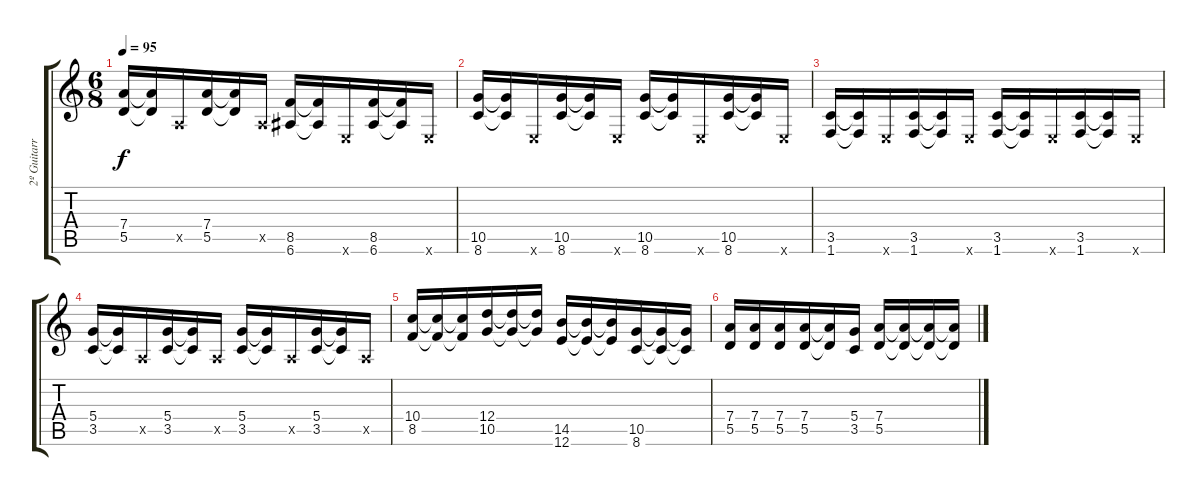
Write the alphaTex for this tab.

\track ("2º Guitarra" "2º Guitarr") {instrument distortionguitar}
\staff {score tabs}
\tuning (E4 B3 G3 D3 A2 E2) {hide}
\ts (6 8)
\tempo 95
\clef g2
\ks c
(7.4 5.5).16{dy f} (7.4{t} 5.5{t}).16 0.5{x}.16 (7.4 5.5).16 (7.4{t} 5.5{t}).16 0.5{x}.16 (8.5 6.6).16 (8.5{t} 6.6{t}).16 0.6{x}.16 (8.5 6.6).16 (8.5{t} 6.6{t}).16 0.6{x}.16 |
(10.5 8.6).16 (10.5{t} 8.6{t}).16 0.6{x}.16 (10.5 8.6).16 (10.5{t} 8.6{t}).16 0.6{x}.16 (10.5 8.6).16 (10.5{t} 8.6{t}).16 0.6{x}.16 (10.5 8.6).16 (10.5{t} 8.6{t}).16 0.6{x}.16 |
(3.5 1.6).16 (3.5{t} 1.6{t}).16 0.6{x}.16 (3.5 1.6).16 (3.5{t} 1.6{t}).16 0.6{x}.16 (3.5 1.6).16 (3.5{t} 1.6{t}).16 0.6{x}.16 (3.5 1.6).16 (3.5{t} 1.6{t}).16 0.6{x}.16 |
(5.4 3.5).16 (5.4{t} 3.5{t}).16 0.5{x}.16 (5.4 3.5).16 (5.4{t} 3.5{t}).16 0.5{x}.16 (5.4 3.5).16 (5.4{t} 3.5{t}).16 0.5{x}.16 (5.4 3.5).16 (5.4{t} 3.5{t}).16 0.5{x}.16 |
(10.4 8.5).16 (10.4{t} 8.5{t}).16 (10.4{t} 8.5{t}).16 (12.4 10.5).16 (12.4{t} 10.5{t}).16 (12.4{t} 10.5{t}).16 (14.5 12.6).16 (14.5{t} 12.6{t}).16 (14.5{t} 12.6{t}).16 (10.5 8.6).16 (10.5{t} 8.6{t}).16 (10.5{t} 8.6{t}).16 |
(7.4 5.5).16 (7.4 5.5).16 (7.4 5.5).16 (7.4 5.5).16 (7.4{t} 5.5{t}).16 (5.4 3.5).16 (7.4 5.5).16 (7.4{t} 5.5{t}).16 (7.4{t} 5.5{t}).16 (7.4{t} 5.5{t}).16
